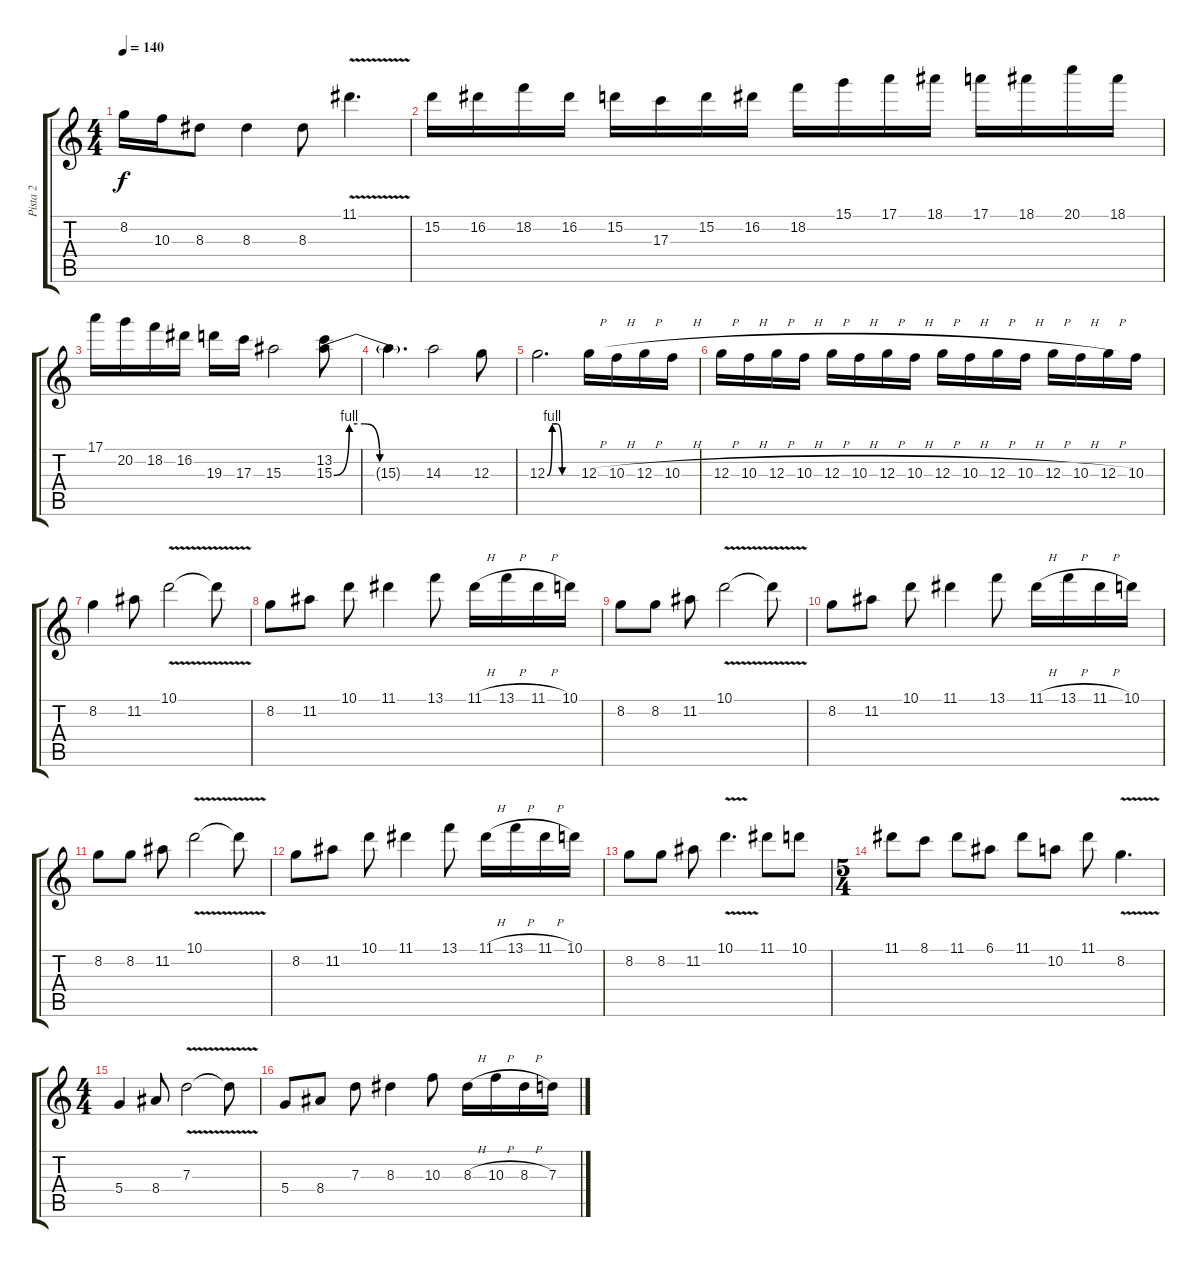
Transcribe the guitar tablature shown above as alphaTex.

\track ("Pista 2" "Pista 2") {instrument distortionguitar}
\staff {score tabs}
\tuning (E4 B3 G3 D3 A2 E2) {hide}
\ts (4 4)
\tempo 140
\clef g2
\ks c
8.2.16{dy f} 10.3.16 8.3.8 8.3.4 8.3.8 11.1{v}.4{d} |
15.2.16 16.2.16 18.2.16 16.2.16 15.2.16 17.3.16 15.2.16 16.2.16 18.2.16 15.1.16 17.1.16 18.1.16 17.1.16 18.1.16 20.1.16 18.1.16 |
17.1.16 20.2.16 18.2.16 16.2.16 19.3.16 17.3.16 15.3.2 (13.2 15.3{be (custom 0 0 10 4 20 4 30 0 60 0)}).8 |
15.3{t}.4{d} 14.3.2 12.3.8 |
12.3{be (custom 0 0 10 4 20 4 30 0 60 0)}.2{d} 12.3{h}.16 10.3{h}.16 12.3{h}.16 10.3{h}.16 |
12.3{h}.16 10.3{h}.16 12.3{h}.16 10.3{h}.16 12.3{h}.16 10.3{h}.16 12.3{h}.16 10.3{h}.16 12.3{h}.16 10.3{h}.16 12.3{h}.16 10.3{h}.16 12.3{h}.16 10.3{h}.16 12.3{h}.16 10.3.16 |
8.2.4 11.2.8 10.1{v}.2 10.1{t}.8 |
8.2.8 11.2.8 10.1.8 11.1.4 13.1.8 11.1{h}.16 13.1{h}.16 11.1{h}.16 10.1.16 |
8.2.8 8.2.8 11.2.8 10.1{v}.2 10.1{t}.8 |
8.2.8 11.2.8 10.1.8 11.1.4 13.1.8 11.1{h}.16 13.1{h}.16 11.1{h}.16 10.1.16 |
8.2.8 8.2.8 11.2.8 10.1{v}.2 10.1{t}.8 |
8.2.8 11.2.8 10.1.8 11.1.4 13.1.8 11.1{h}.16 13.1{h}.16 11.1{h}.16 10.1.16 |
8.2.8 8.2.8 11.2.8 10.1{v}.4{d} 11.1.8 10.1.8 |
\ts (5 4)
11.1.8 8.1.8 11.1.8 6.1.8 11.1.8 10.2.8 11.1.8 8.2{v}.4{d} |
\ts (4 4)
5.4.4 8.4.8 7.3{v}.2 7.3{t}.8 |
5.4.8 8.4.8 7.3.8 8.3.4 10.3.8 8.3{h}.16 10.3{h}.16 8.3{h}.16 7.3.16
